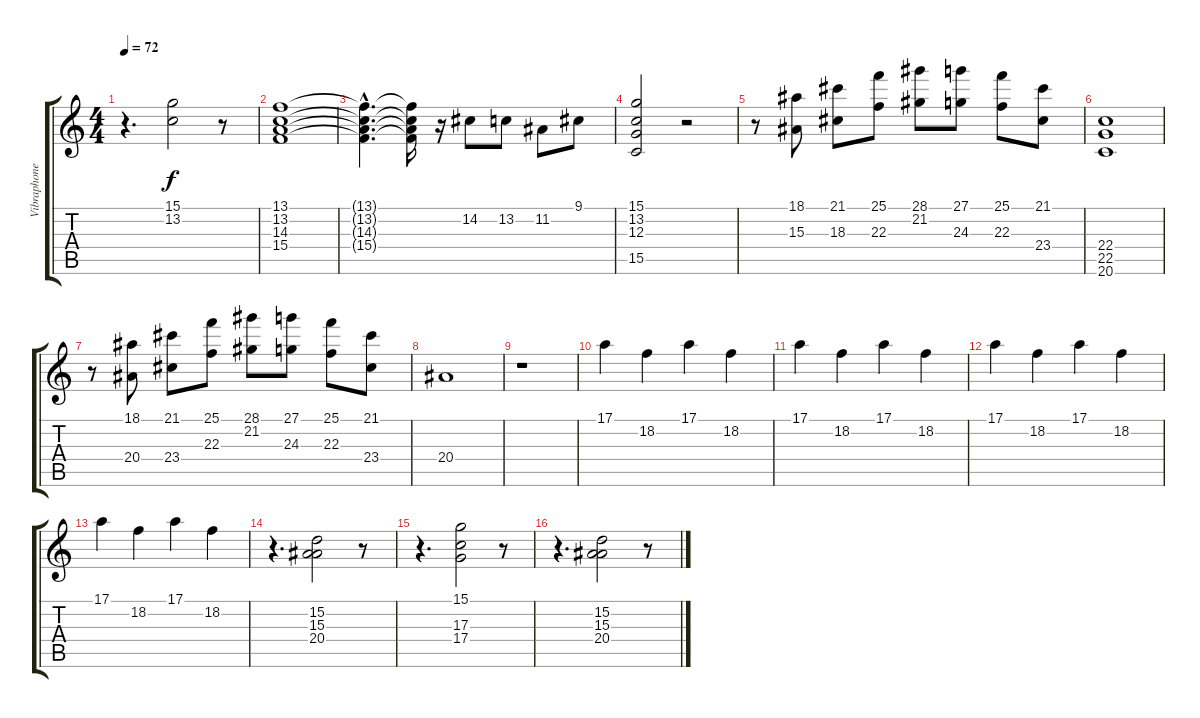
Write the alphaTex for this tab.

\track ("Vibraphone" "Vibraphone") {instrument glockenspiel}
\staff {score tabs}
\tuning (E4 B3 G3 D3 A2 E2) {hide}
\ts (4 4)
\tempo 72
\clef g2
\ks c
r.4{d dy f} (15.1 13.2).2 r.8 |
(13.1 13.2 14.3 15.4).1 |
(13.1{hac t} 13.2{hac t} 14.3{hac t} 15.4{hac t}).4{d} (13.1{t} 13.2{t} 14.3{t} 15.4{t}).16 r.16 14.2.8 13.2.8 11.2.8 9.1.8 |
(15.1 13.2 12.3 15.5).2 r.2 |
r.8 (18.1 15.3).8 (21.1 18.3).8 (25.1 22.3).8 (28.1 21.2).8 (27.1 24.3).8 (25.1 22.3).8 (21.1 23.4).8 |
(22.4 22.5 20.6).1 |
r.8 (18.1 20.4).8 (21.1 23.4).8 (25.1 22.3).8 (28.1 21.2).8 (27.1 24.3).8 (25.1 22.3).8 (21.1 23.4).8 |
20.4.1 |
r.1 |
17.1.4 18.2.4 17.1.4 18.2.4 |
17.1.4 18.2.4 17.1.4 18.2.4 |
17.1.4 18.2.4 17.1.4 18.2.4 |
17.1.4 18.2.4 17.1.4 18.2.4 |
r.4{d} (15.2 15.3 20.4).2 r.8 |
r.4{d} (15.1 17.3 17.4).2 r.8 |
r.4{d} (15.2 15.3 20.4).2 r.8
